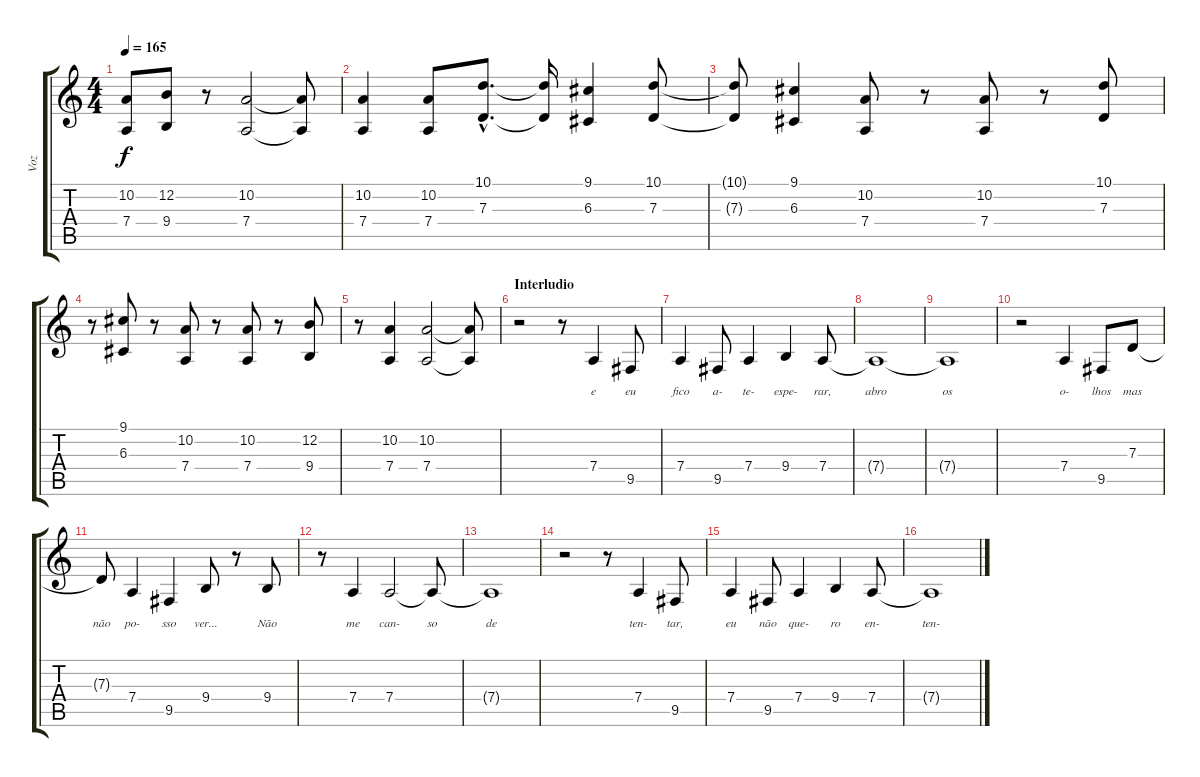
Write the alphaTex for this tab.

\track ("Voz" "Voz") {instrument tenorsax}
\staff {score tabs}
\tuning (E4 B3 G3 D3 A2 E2) {hide}
\ts (4 4)
\tempo 165
\clef g2
\ks c
(10.2{t} 7.4{t}).8{dy f} (12.2 9.4).8 r.8 (10.2 7.4).2 (10.2{t} 7.4{t}).8 |
(10.2 7.4).4 (10.2 7.4).8 (10.1{hac} 7.3{hac}).8{d} (10.1{t} 7.3{t}).16 (9.1 6.3).4 (10.1 7.3).8 |
(10.1{t} 7.3{t}).8 (9.1 6.3).4 (10.2 7.4).8 r.8 (10.2 7.4).8 r.8 (10.1 7.3).8 |
r.8 (9.1 6.3).8 r.8 (10.2 7.4).8 r.8 (10.2 7.4).8 r.8 (12.2 9.4).8 |
r.8 (10.2 7.4).4 (10.2 7.4).2 (10.2{t} 7.4{t}).8 |
\section ("" "Interludio")
r.2 r.8 7.4.4{lyrics (0 "") lyrics (1 "e") lyrics (2 "") lyrics (3 "") lyrics (4 "")} 9.5.8{lyrics (0 "") lyrics (1 "eu") lyrics (2 "") lyrics (3 "") lyrics (4 "")} |
7.4.4{lyrics (0 "") lyrics (1 "fico") lyrics (2 "") lyrics (3 "") lyrics (4 "")} 9.5.8{lyrics (0 "") lyrics (1 "a-") lyrics (2 "") lyrics (3 "") lyrics (4 "")} 7.4.4{lyrics (0 "") lyrics (1 "te-") lyrics (2 "") lyrics (3 "") lyrics (4 "")} 9.4.4{lyrics (0 "") lyrics (1 "espe-") lyrics (2 "") lyrics (3 "") lyrics (4 "")} 7.4.8{lyrics (0 "") lyrics (1 "rar,") lyrics (2 "") lyrics (3 "") lyrics (4 "")} |
7.4{t}.1{lyrics (0 "") lyrics (1 "abro") lyrics (2 "") lyrics (3 "") lyrics (4 "")} |
7.4{t}.1{lyrics (0 "") lyrics (1 "os") lyrics (2 "") lyrics (3 "") lyrics (4 "")} |
r.2 7.4.4{lyrics (0 "") lyrics (1 "o-") lyrics (2 "") lyrics (3 "") lyrics (4 "")} 9.5.8{lyrics (0 "") lyrics (1 "lhos") lyrics (2 "") lyrics (3 "") lyrics (4 "")} 7.3.8{lyrics (0 "") lyrics (1 "mas") lyrics (2 "") lyrics (3 "") lyrics (4 "")} |
7.3{t}.8{lyrics (0 "") lyrics (1 "não") lyrics (2 "") lyrics (3 "") lyrics (4 "")} 7.4.4{lyrics (0 "") lyrics (1 "po-") lyrics (2 "") lyrics (3 "") lyrics (4 "")} 9.5.4{lyrics (0 "") lyrics (1 "sso") lyrics (2 "") lyrics (3 "") lyrics (4 "")} 9.4.8{lyrics (0 "") lyrics (1 "ver...") lyrics (2 "") lyrics (3 "") lyrics (4 "")} r.8 9.4.8{lyrics (0 "") lyrics (1 "Não") lyrics (2 "") lyrics (3 "") lyrics (4 "")} |
r.8 7.4.4{lyrics (0 "") lyrics (1 "me") lyrics (2 "") lyrics (3 "") lyrics (4 "")} 7.4.2{lyrics (0 "") lyrics (1 "can-") lyrics (2 "") lyrics (3 "") lyrics (4 "")} 7.4{t}.8{lyrics (0 "") lyrics (1 "so") lyrics (2 "") lyrics (3 "") lyrics (4 "")} |
7.4{t}.1{lyrics (0 "") lyrics (1 "de") lyrics (2 "") lyrics (3 "") lyrics (4 "")} |
r.2 r.8 7.4.4{lyrics (0 "") lyrics (1 "ten-") lyrics (2 "") lyrics (3 "") lyrics (4 "")} 9.5.8{lyrics (0 "") lyrics (1 "tar,") lyrics (2 "") lyrics (3 "") lyrics (4 "")} |
7.4.4{lyrics (0 "") lyrics (1 "eu") lyrics (2 "") lyrics (3 "") lyrics (4 "")} 9.5.8{lyrics (0 "") lyrics (1 "não") lyrics (2 "") lyrics (3 "") lyrics (4 "")} 7.4.4{lyrics (0 "") lyrics (1 "que-") lyrics (2 "") lyrics (3 "") lyrics (4 "")} 9.4.4{lyrics (0 "") lyrics (1 "ro") lyrics (2 "") lyrics (3 "") lyrics (4 "")} 7.4.8{lyrics (0 "") lyrics (1 "en-") lyrics (2 "") lyrics (3 "") lyrics (4 "")} |
7.4{t}.1{lyrics (0 "") lyrics (1 "ten-") lyrics (2 "") lyrics (3 "") lyrics (4 "")}
